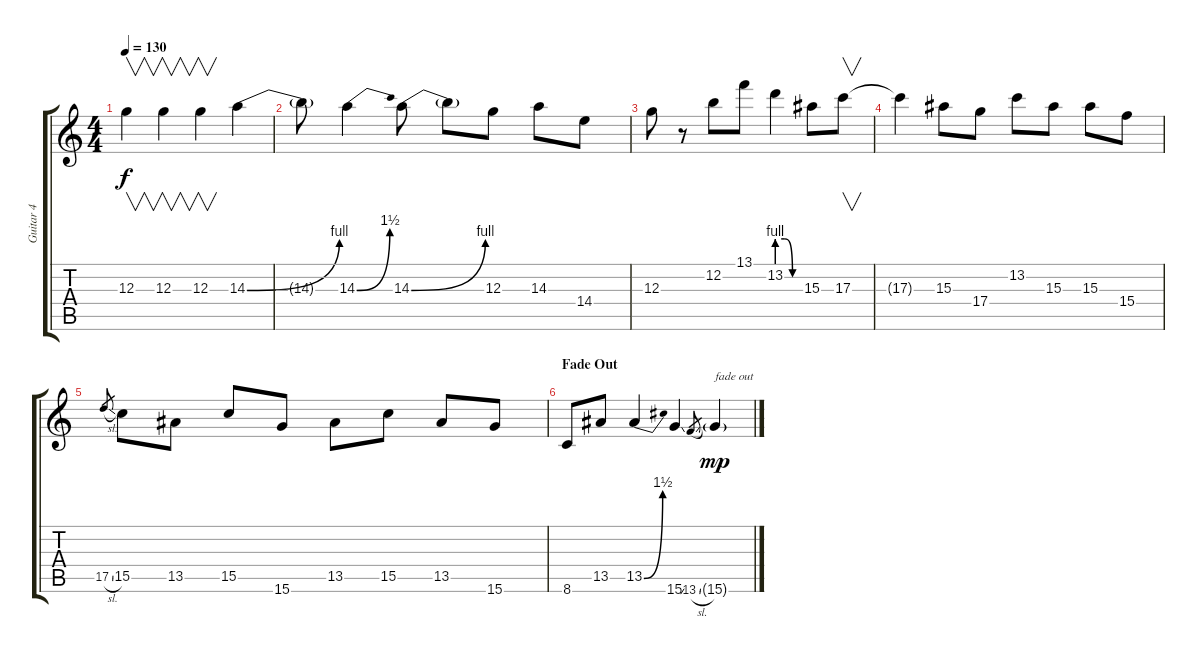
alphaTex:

\track ("Guitar 4" "Guitar 4") {instrument distortionguitar}
\staff {score tabs}
\tuning (E4 B3 G3 D3 A2 E2) {hide}
\ts (4 4)
\tempo 130
\clef g2
\ks c
12.3.4{v dy f volume 6} 12.3.4{v} 12.3.4{v} 14.3{be (bend 0 0 60 4)}.4 |
14.3{t}.8{volume 5} 14.3{be (bend 0 0 60 6)}.4 14.3{be (bend 0 0 60 4)}.8 14.3{t}.8 12.3.8 14.3.8 14.4.8 |
12.3.8{volume 4} r.8 12.2.8 13.1.8 13.2{be (custom 0 4 20 4 40 0 60 0)}.4 15.3.8 17.3.8{v} |
17.3{t}.4{volume 3} 15.3.8 17.4.8 13.2.8 15.3.8 15.3.8 15.4.8 |
17.5{sl}.8{gr} 15.5.8{volume 2} 13.5.8 15.5.8 15.6.8 13.5.8 15.5.8 13.5.8 15.6.8 |
\section ("" "Fade Out")
8.6.8{volume 1} 13.5.8 13.5{be (bend 0 0 60 6)}.4 15.6{ss}.4 13.6{sl}.8{gr} 15.6{g}.4{txt "fade out" dy mp}
